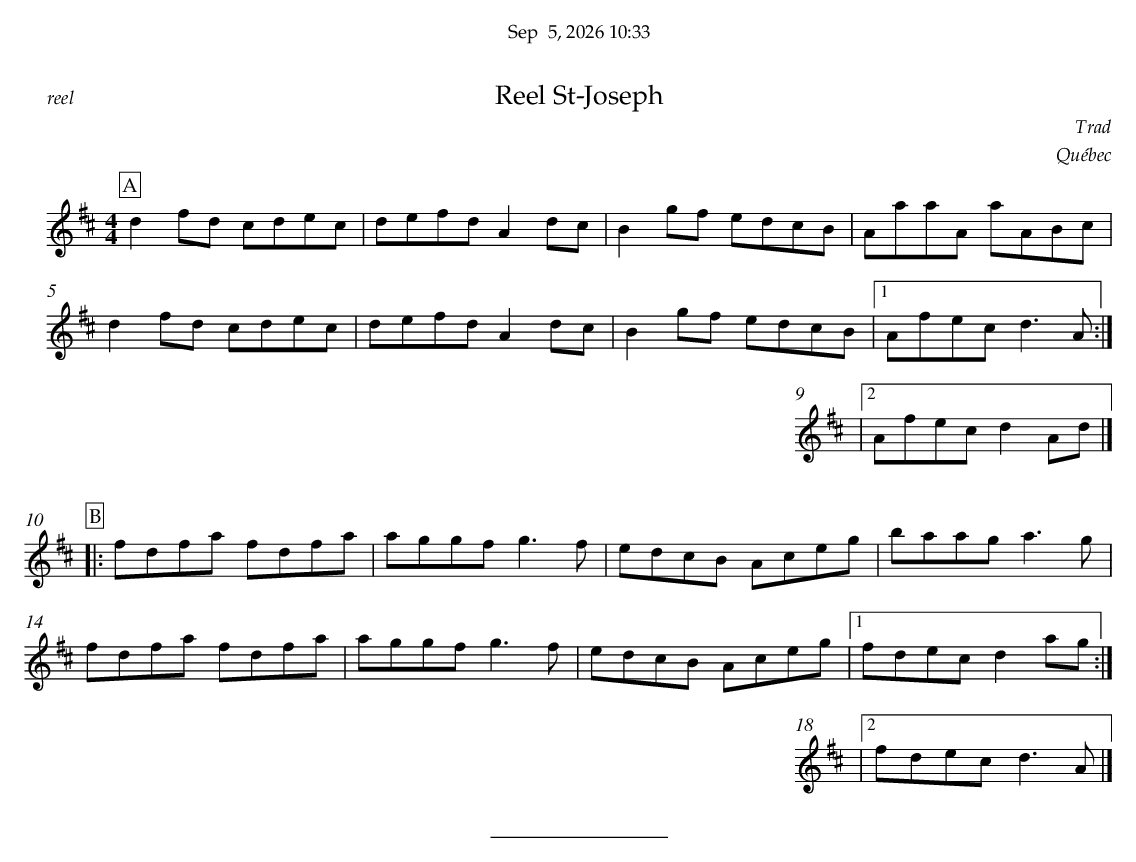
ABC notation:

X:1
T:Reel St-Joseph
C:Trad
O:Québec
M:4/4
L:1/8
K:Dmaj
P:A
d2fd cdec | defd A2dc | B2gf edcB | AaaA aABc |
d2fd cdec | defd A2dc | B2gf edcB |1 Afec d3A :|
|2 Afec d2Ad |]
%%vskip 0.5cm
P:B
|: fdfa fdfa | aggf g3f | edcB Aceg | baag a3g |
fdfa fdfa | aggf g3f | edcB Aceg |1 fdec d2ag :|
|2 fdec d3A |]
